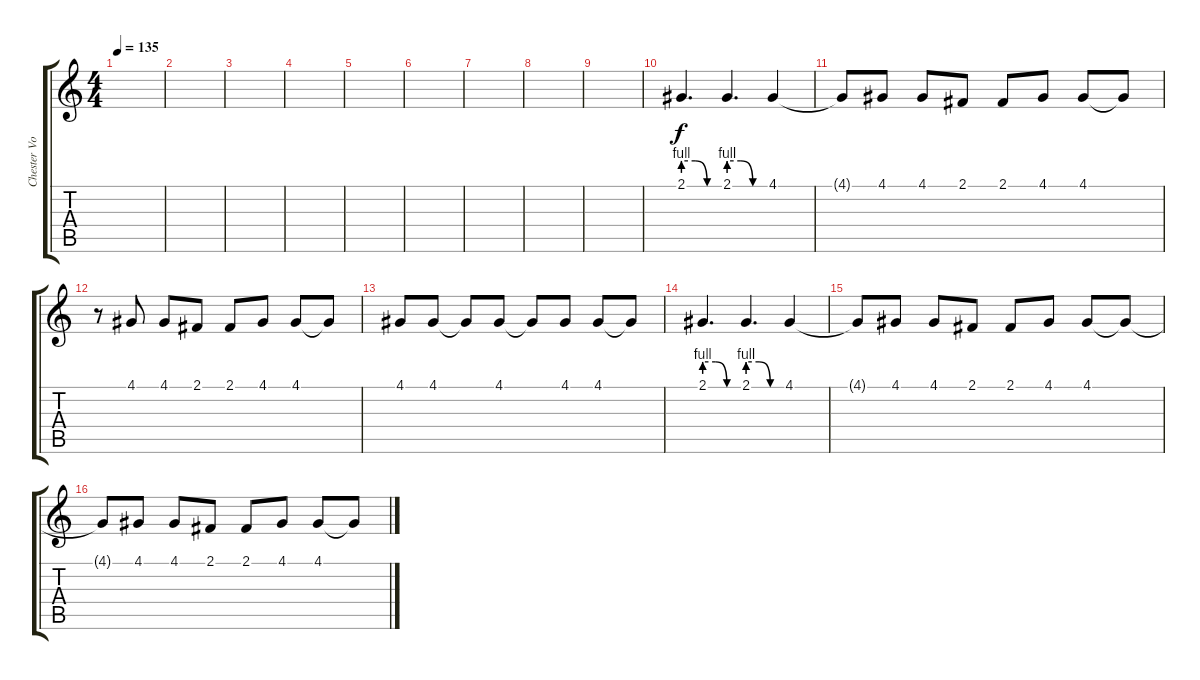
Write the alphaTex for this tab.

\track ("Chester Vocals" "Chester Vo") {instrument harmonica}
\staff {score tabs}
\tuning (E4 B3 G3 D3 A2 E2) {hide}
\ts (4 4)
\tempo 135
\clef g2
\ks c
|
|
|
|
|
|
|
|
|
2.1{be (custom 0 4 20 4 40 0 60 0)}.4{d} 2.1{be (custom 0 4 20 4 40 0 60 0)}.4{d} 4.1.4 |
4.1{t}.8 4.1.8 4.1.8 2.1.8 2.1.8 4.1.8 4.1.8 4.1{t}.8 |
r.8 4.1.8 4.1.8 2.1.8 2.1.8 4.1.8 4.1.8 4.1{t}.8 |
4.1.8 4.1.8 4.1{t}.8 4.1.8 4.1{t}.8 4.1.8 4.1.8 4.1{t}.8 |
2.1{be (custom 0 4 20 4 40 0 60 0)}.4{d} 2.1{be (custom 0 4 20 4 40 0 60 0)}.4{d} 4.1.4 |
4.1{t}.8 4.1.8 4.1.8 2.1.8 2.1.8 4.1.8 4.1.8 4.1{t}.8 |
4.1{t}.8 4.1.8 4.1.8 2.1.8 2.1.8 4.1.8 4.1.8 4.1{t}.8
